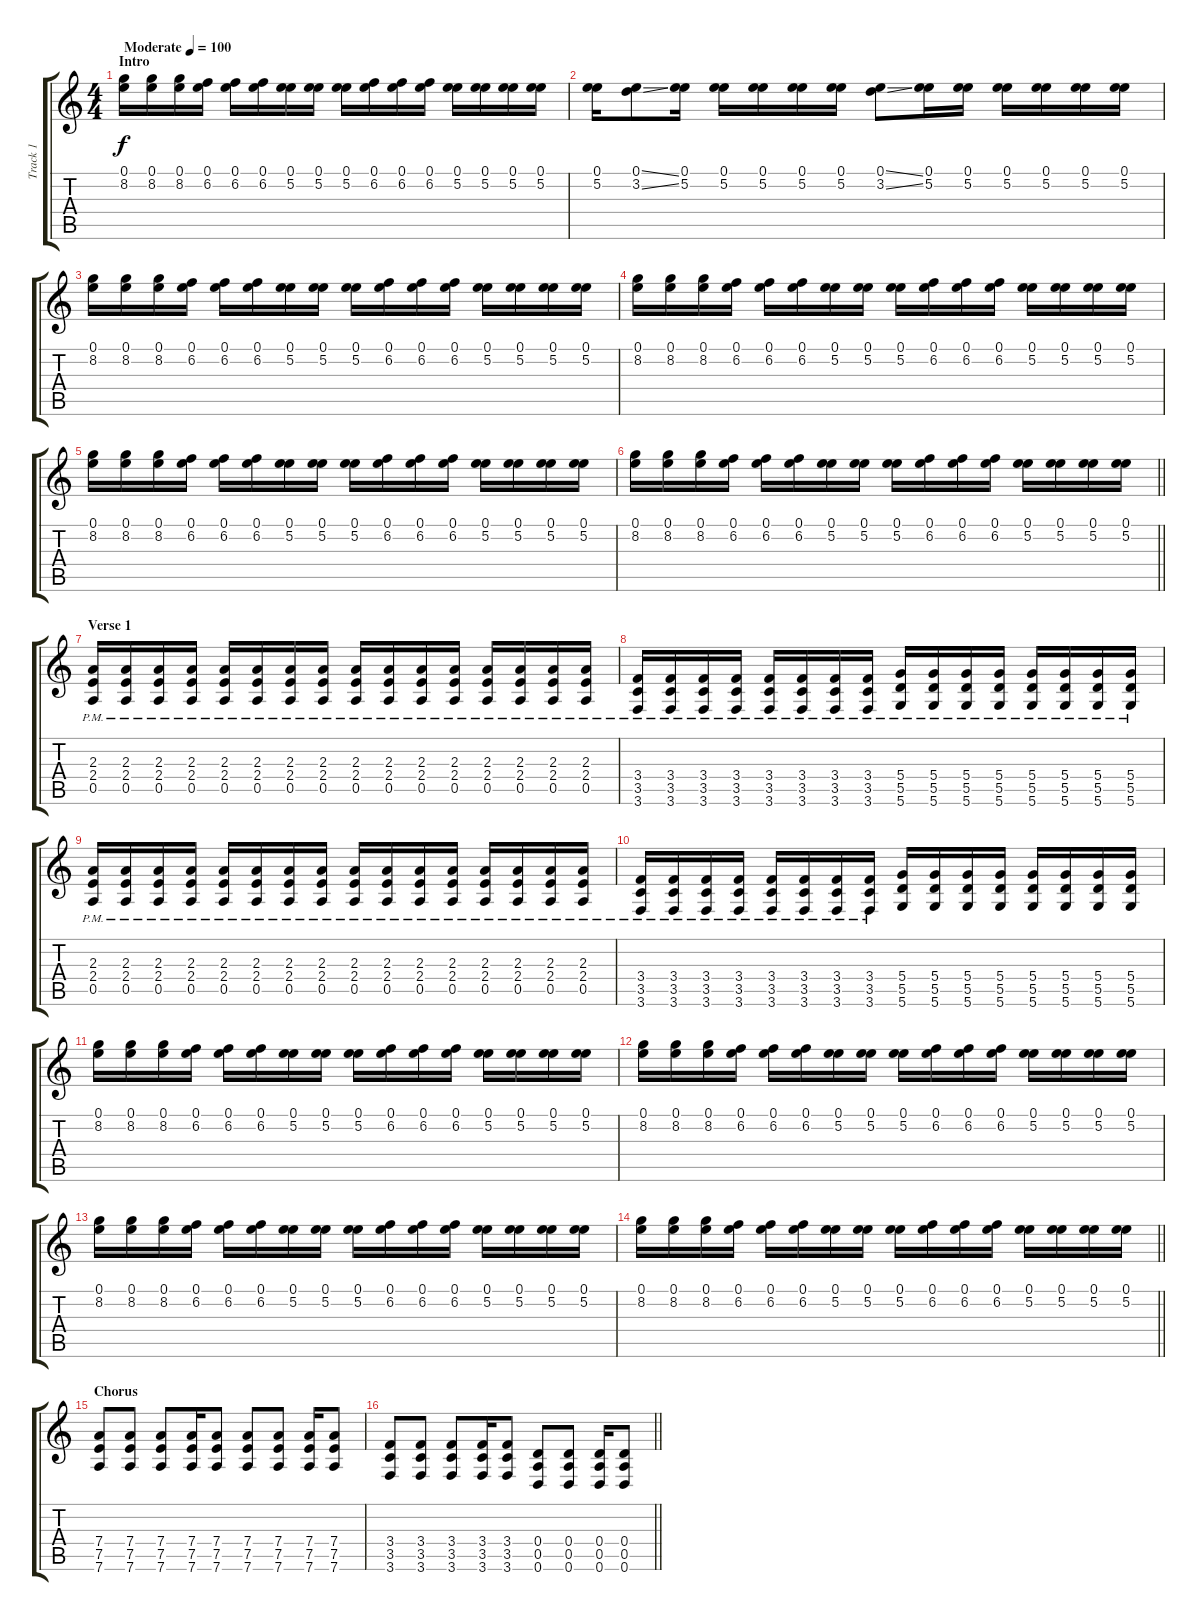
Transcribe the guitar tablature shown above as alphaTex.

\track ("Track 1" "Track 1") {instrument overdrivenguitar}
\staff {score tabs}
\tuning (E4 B3 G3 D3 A2 D2) {hide}
\ts (4 4)
\section ("" "Intro")
\tempo (100 "Moderate")
\clef g2
\ks c
(0.1 8.2).16{dy f instrument overdrivenguitar} (0.1 8.2).16 (0.1 8.2).16 (0.1 6.2).16 (0.1 6.2).16 (0.1 6.2).16 (0.1 5.2).16 (0.1 5.2).16 (0.1 5.2).16 (0.1 6.2).16 (0.1 6.2).16 (0.1 6.2).16 (0.1 5.2).16 (0.1 5.2).16 (0.1 5.2).16 (0.1 5.2).16 |
(0.1 5.2).16 (0.1{ss} 3.2{ss}).8 (0.1 5.2).16 (0.1 5.2).16 (0.1 5.2).16 (0.1 5.2).16 (0.1 5.2).16 (0.1{ss} 3.2{ss}).8 (0.1 5.2).16 (0.1 5.2).16 (0.1 5.2).16 (0.1 5.2).16 (0.1 5.2).16 (0.1 5.2).16 |
(0.1 8.2).16 (0.1 8.2).16 (0.1 8.2).16 (0.1 6.2).16 (0.1 6.2).16 (0.1 6.2).16 (0.1 5.2).16 (0.1 5.2).16 (0.1 5.2).16 (0.1 6.2).16 (0.1 6.2).16 (0.1 6.2).16 (0.1 5.2).16 (0.1 5.2).16 (0.1 5.2).16 (0.1 5.2).16 |
(0.1 8.2).16 (0.1 8.2).16 (0.1 8.2).16 (0.1 6.2).16 (0.1 6.2).16 (0.1 6.2).16 (0.1 5.2).16 (0.1 5.2).16 (0.1 5.2).16 (0.1 6.2).16 (0.1 6.2).16 (0.1 6.2).16 (0.1 5.2).16 (0.1 5.2).16 (0.1 5.2).16 (0.1 5.2).16 |
(0.1 8.2).16 (0.1 8.2).16 (0.1 8.2).16 (0.1 6.2).16 (0.1 6.2).16 (0.1 6.2).16 (0.1 5.2).16 (0.1 5.2).16 (0.1 5.2).16 (0.1 6.2).16 (0.1 6.2).16 (0.1 6.2).16 (0.1 5.2).16 (0.1 5.2).16 (0.1 5.2).16 (0.1 5.2).16 |
\barLineRight lightlight
(0.1 8.2).16 (0.1 8.2).16 (0.1 8.2).16 (0.1 6.2).16 (0.1 6.2).16 (0.1 6.2).16 (0.1 5.2).16 (0.1 5.2).16 (0.1 5.2).16 (0.1 6.2).16 (0.1 6.2).16 (0.1 6.2).16 (0.1 5.2).16 (0.1 5.2).16 (0.1 5.2).16 (0.1 5.2).16 |
\section ("" "Verse 1")
(2.3{pm} 2.4{pm} 0.5{pm}).16 (2.3{pm} 2.4{pm} 0.5{pm}).16 (2.3{pm} 2.4{pm} 0.5{pm}).16 (2.3{pm} 2.4{pm} 0.5{pm}).16 (2.3{pm} 2.4{pm} 0.5{pm}).16 (2.3{pm} 2.4{pm} 0.5{pm}).16 (2.3{pm} 2.4{pm} 0.5{pm}).16 (2.3{pm} 2.4{pm} 0.5{pm}).16 (2.3{pm} 2.4{pm} 0.5{pm}).16 (2.3{pm} 2.4{pm} 0.5{pm}).16 (2.3{pm} 2.4{pm} 0.5{pm}).16 (2.3{pm} 2.4{pm} 0.5{pm}).16 (2.3{pm} 2.4{pm} 0.5{pm}).16 (2.3{pm} 2.4{pm} 0.5{pm}).16 (2.3{pm} 2.4{pm} 0.5{pm}).16 (2.3{pm} 2.4{pm} 0.5{pm}).16 |
(3.4{pm} 3.5{pm} 3.6{pm}).16 (3.4{pm} 3.5{pm} 3.6{pm}).16 (3.4{pm} 3.5{pm} 3.6{pm}).16 (3.4{pm} 3.5{pm} 3.6{pm}).16 (3.4{pm} 3.5{pm} 3.6{pm}).16 (3.4{pm} 3.5{pm} 3.6{pm}).16 (3.4{pm} 3.5{pm} 3.6{pm}).16 (3.4{pm} 3.5{pm} 3.6{pm}).16 (5.4{pm} 5.5{pm} 5.6{pm}).16 (5.4{pm} 5.5{pm} 5.6{pm}).16 (5.4{pm} 5.5{pm} 5.6{pm}).16 (5.4{pm} 5.5{pm} 5.6{pm}).16 (5.4{pm} 5.5{pm} 5.6{pm}).16 (5.4{pm} 5.5{pm} 5.6{pm}).16 (5.4{pm} 5.5{pm} 5.6{pm}).16 (5.4{pm} 5.5{pm} 5.6{pm}).16 |
(2.3{pm} 2.4{pm} 0.5{pm}).16 (2.3{pm} 2.4{pm} 0.5{pm}).16 (2.3{pm} 2.4{pm} 0.5{pm}).16 (2.3{pm} 2.4{pm} 0.5{pm}).16 (2.3{pm} 2.4{pm} 0.5{pm}).16 (2.3{pm} 2.4{pm} 0.5{pm}).16 (2.3{pm} 2.4{pm} 0.5{pm}).16 (2.3{pm} 2.4{pm} 0.5{pm}).16 (2.3{pm} 2.4{pm} 0.5{pm}).16 (2.3{pm} 2.4{pm} 0.5{pm}).16 (2.3{pm} 2.4{pm} 0.5{pm}).16 (2.3{pm} 2.4{pm} 0.5{pm}).16 (2.3{pm} 2.4{pm} 0.5{pm}).16 (2.3{pm} 2.4{pm} 0.5{pm}).16 (2.3{pm} 2.4{pm} 0.5{pm}).16 (2.3{pm} 2.4{pm} 0.5{pm}).16 |
(3.4{pm} 3.5{pm} 3.6{pm}).16 (3.4{pm} 3.5{pm} 3.6{pm}).16 (3.4{pm} 3.5{pm} 3.6{pm}).16 (3.4{pm} 3.5{pm} 3.6{pm}).16 (3.4{pm} 3.5{pm} 3.6{pm}).16 (3.4{pm} 3.5{pm} 3.6{pm}).16 (3.4{pm} 3.5{pm} 3.6{pm}).16 (3.4{pm} 3.5{pm} 3.6{pm}).16 (5.4 5.5 5.6).16 (5.4 5.5 5.6).16 (5.4 5.5 5.6).16 (5.4 5.5 5.6).16 (5.4 5.5 5.6).16 (5.4 5.5 5.6).16 (5.4 5.5 5.6).16 (5.4 5.5 5.6).16 |
(0.1 8.2).16 (0.1 8.2).16 (0.1 8.2).16 (0.1 6.2).16 (0.1 6.2).16 (0.1 6.2).16 (0.1 5.2).16 (0.1 5.2).16 (0.1 5.2).16 (0.1 6.2).16 (0.1 6.2).16 (0.1 6.2).16 (0.1 5.2).16 (0.1 5.2).16 (0.1 5.2).16 (0.1 5.2).16 |
(0.1 8.2).16 (0.1 8.2).16 (0.1 8.2).16 (0.1 6.2).16 (0.1 6.2).16 (0.1 6.2).16 (0.1 5.2).16 (0.1 5.2).16 (0.1 5.2).16 (0.1 6.2).16 (0.1 6.2).16 (0.1 6.2).16 (0.1 5.2).16 (0.1 5.2).16 (0.1 5.2).16 (0.1 5.2).16 |
(0.1 8.2).16 (0.1 8.2).16 (0.1 8.2).16 (0.1 6.2).16 (0.1 6.2).16 (0.1 6.2).16 (0.1 5.2).16 (0.1 5.2).16 (0.1 5.2).16 (0.1 6.2).16 (0.1 6.2).16 (0.1 6.2).16 (0.1 5.2).16 (0.1 5.2).16 (0.1 5.2).16 (0.1 5.2).16 |
\barLineRight lightlight
(0.1 8.2).16 (0.1 8.2).16 (0.1 8.2).16 (0.1 6.2).16 (0.1 6.2).16 (0.1 6.2).16 (0.1 5.2).16 (0.1 5.2).16 (0.1 5.2).16 (0.1 6.2).16 (0.1 6.2).16 (0.1 6.2).16 (0.1 5.2).16 (0.1 5.2).16 (0.1 5.2).16 (0.1 5.2).16 |
\section ("" "Chorus")
(7.4 7.5 7.6).8 (7.4 7.5 7.6).8 (7.4 7.5 7.6).8 (7.4 7.5 7.6).16 (7.4 7.5 7.6).8 (7.4 7.5 7.6).8 (7.4 7.5 7.6).8 (7.4 7.5 7.6).16 (7.4 7.5 7.6).8 |
\barLineRight lightlight
(3.4 3.5 3.6).8 (3.4 3.5 3.6).8 (3.4 3.5 3.6).8 (3.4 3.5 3.6).16 (3.4 3.5 3.6).8 (0.4 0.5 0.6).8 (0.4 0.5 0.6).8 (0.4 0.5 0.6).16 (0.4 0.5 0.6).8
